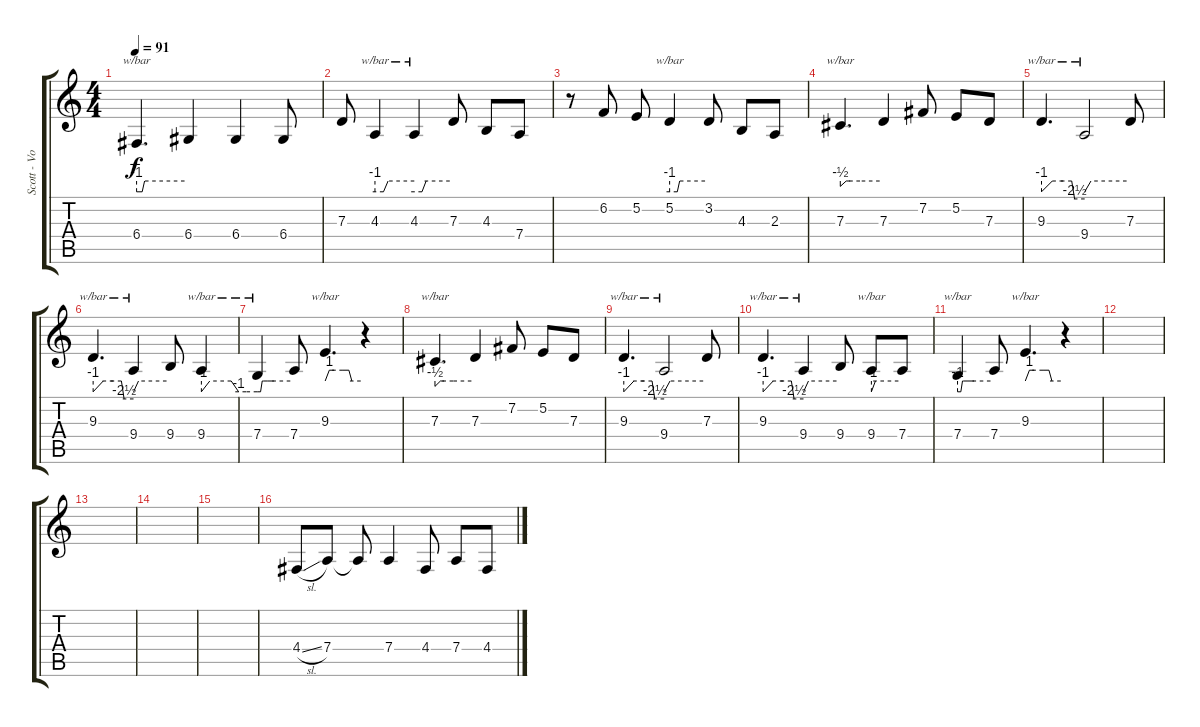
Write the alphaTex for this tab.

\track ("Scott - Voz" "Scott - Vo") {instrument lead2sawtooth}
\staff {score tabs}
\tuning (E4 B3 G3 D3 A2 E2) {hide}
\ts (4 4)
\tempo 91
\clef g2
\ks c
6.4.4{d tbe (custom default 0 -4 7 -4 10 0 60 0) dy f} 6.4.4 6.4.4 6.4.8 |
7.3.8 4.3.4{tbe (custom default 0 -4 13 -4 20 0 60 0)} 4.3.4{tbe (custom default 0 -4 13 -4 20 0 60 0)} 7.3.8 4.3.8 7.4.8 |
r.8 6.2.8 5.2.8 5.2.4{tbe (custom default 0 -4 13 -4 17 0 60 0)} 3.2.8 4.3.8 2.3.8 |
7.3.4{d tbe (custom default 0 -2 9 0 15 0 30 0 60 0)} 7.3.4 7.2.8 5.2.8 7.3.8 |
9.3.4{d tbe (custom default 0 -4 15 0 30 0 42 0 46 -10 60 -10)} 9.4.2{tbe (custom default 0 -4 9 0 60 0)} 7.3.8 |
9.3.4{d tbe (custom default 0 -4 15 0 30 0 42 0 46 -10 60 -10)} 9.4.4{tbe (custom default 0 -4 9 0 60 0)} 9.4.8 9.4.4{tbe (custom default 0 -4 9 0 32 0 40 -4 48 -4 60 -4)} |
7.4.4{tbe (custom default 0 -4 6 -4 9 0 11 0 19 0 30 0 60 0)} 7.4.8 9.3.4{d tbe (custom default 0 0 7 4 15 4 30 4 40 4 45 0 60 0)} r.4 |
7.3.4{d tbe (custom default 0 -2 9 0 15 0 30 0 60 0)} 7.3.4 7.2.8 5.2.8 7.3.8 |
9.3.4{d tbe (custom default 0 -4 15 0 30 0 42 0 46 -10 60 -10)} 9.4.2{tbe (custom default 0 -4 9 0 60 0)} 7.3.8 |
9.3.4{d tbe (custom default 0 -4 15 0 30 0 42 0 46 -10 60 -10)} 9.4.4{tbe (custom default 0 -4 9 0 60 0)} 9.4.8 9.4.8{tbe (custom default 0 -4 9 0 60 0)} 7.4.8 |
7.4.4{tbe (custom default 0 -4 6 -4 9 0 11 0 19 0 30 0 60 0)} 7.4.8 9.3.4{d tbe (custom default 0 0 7 4 15 4 30 4 40 4 45 0 60 0)} r.4 |
|
|
|
|
4.4{sl}.8 7.4.8 7.4{t}.8 7.4.4 4.4.8 7.4.8 4.4.8
